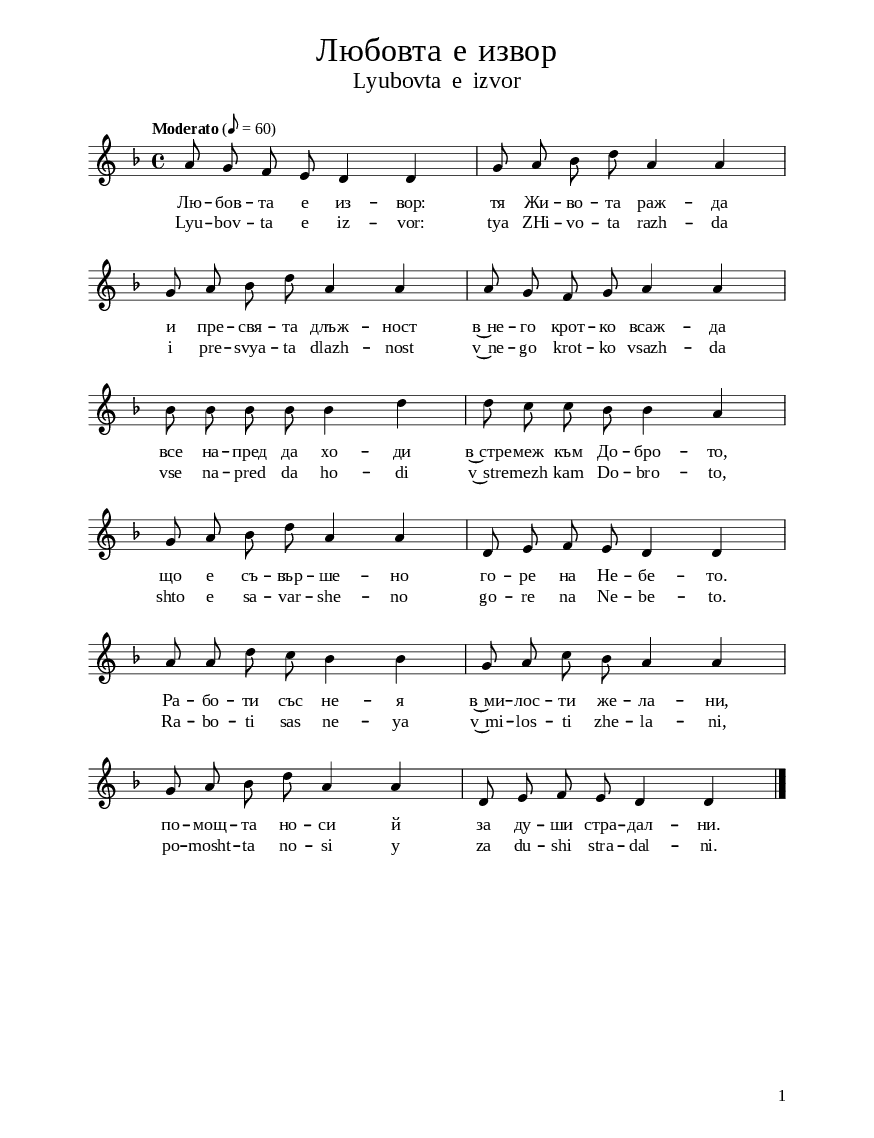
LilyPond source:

\version "2.18.2"

\paper {
  #(set-paper-size "a5")
}

\bookpart {
\paper {
  print-all-headers = ##t
  print-page-number = ##t
  print-first-page-number = ##t

  % put page numbers on the bottom
  oddHeaderMarkup = \markup ""
  evenHeaderMarkup = \markup ""
  oddFooterMarkup = \markup
    \fill-line {
      ""
      \on-the-fly #print-page-number-check-first \fromproperty #'page:page-number-string
    }
  evenFooterMarkup = \markup
    \fill-line {
      \on-the-fly #print-page-number-check-first \fromproperty #'page:page-number-string
      ""
    }

  left-margin = 1.5\cm
  right-margin = 1.5\cm
  top-margin = 1.6\cm
  bottom-margin = 1.2\cm
  ragged-bottom = ##t % do not spread the staves to fill the whole vertical space

  % change lyrics and titles font (affects notes also)
  fonts =
    #(make-pango-font-tree
     "Times New Roman"
     "DejaVu Sans"
     "DejaVu Sans Mono"
     (/ (* staff-height pt) 3.6))

  % change distance between staves
  system-system-spacing =
    #'((basic-distance . 12)
       (minimum-distance . 6)
       (padding . 1)
       (stretchability . 12))
}

\header {
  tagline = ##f
}

\score{
  \layout { 
    indent = 0.0\cm % remove first line indentation
    ragged-last = ##f % do not spread last line to fill the whole space
    \context {
      \Score
      \omit BarNumber %remove bar numbers
    } % context

    \context { % change staff size
      \Staff
      fontSize = #+0 % affects notes size only
      \override StaffSymbol #'staff-space = #(magstep -3)
      \override StaffSymbol #'thickness = #0.5
      \override BarLine #'hair-thickness = #1
      %\override StaffSymbol #'ledger-line-thickness = #'(0 . 0)
    }

    \context { % adjust space between staff and lyrics and between the two lyric lines
      \Lyrics
      \override VerticalAxisGroup.nonstaff-relatedstaff-spacing = #'((basic-distance . 4.5))
      \override VerticalAxisGroup.nonstaff-nonstaff-spacing = #'((minimum-distance . 2))
    }
  } % layout

 \new Voice \absolute  {
    \clef treble
    \key d \minor
     \tempo \markup { % make tempo note smaller
      \concat { "Moderato " \normal-text { "(" }
          \teeny \general-align #Y #DOWN \note #"8" #0.8
          \normal-text { " = 60)" }
      }
    }
    \autoBeamOff
      a'8 g'8 f'8 e'8 d'4 d'4|g'8 a'8 bes'8 d''8 a'4 a'4 | \break
      g'8 a'8 bes'8 d''8 a'4 a'4 | a'8 g'8 f'8 g'8 a'4 a'4| \break
      bes'8 bes'8 bes'8 bes'8 bes'4 d''4 | d''8 c''8 c''8 bes'8 bes'4 a'4 | \break
      g'8 a'8 bes'8 d''8 a'4 a'4 | d'8 e'8 f'8 e'8 d'4 d'4 | \break
      a'8 a'8 d''8 c''8 bes'4 bes'4 | g'8 a'8 c''8 bes'8 a'4 a'4| \break
      g'8 a'8 bes'8 d''8 a'4 a'4 | d'8 e'8 f'8 e'8 d'4 d'4 | \bar "|." \break
  }

  
  \addlyrics {
    Лю -- бов -- та е из -- вор: тя Жи -- во -- та раж -- да
    и пре -- свя -- та длъж -- ност в~не -- го крот -- ко всаж -- да 
    все на -- пред да хо -- ди в~стре -- меж към До -- бро -- то,
    що е съ -- вър -- ше -- но го -- ре на Не -- бе -- то.
    Ра -- бо -- ти със не -- я в~ми -- лос -- ти же -- ла -- ни,
    по -- мощ -- та но -- си й за ду -- ши стра -- дал -- ни. 
  }

  \addlyrics {
    Lyu -- bov -- ta e iz -- vor: tya ZHi -- vo -- ta razh -- da
    i pre -- svya -- ta dlazh -- nost v~ne -- go krot -- ko vsazh -- da 
    vse na -- pred da ho -- di v~stre -- mezh kam Do -- bro -- to,
    shto e sa -- var -- she -- no go -- re na Ne -- be -- to.
    Ra -- bo -- ti sas ne -- ya v~mi -- los -- ti zhe -- la -- ni,
    po -- mosht -- ta no -- si y za du -- shi stra -- dal -- ni. 
  }
  
  \header {
    title = \markup \column \normal-text \fontsize #2.5 {
              \center-align
              \line { Любовта е извор }
              \vspace #-0.6
              \center-align
              \line \fontsize #-3 { Lyubovta e izvor }
              \vspace #-0.8
              \center-align
              \line \fontsize #-3 { " " }
            }
  }
  
  \midi{}

} % score

\pageBreak

\markup \fontsize #+2.5 {
    \hspace #1
    \override #'(baseline-skip . 2.4) % affects space between column lines
    \column {
      \line { 1. Любовта е извор, }
      \line {   "   " тя живота ражда }  
      \line {   "   " и пресвята длъжност }
      \line {   "   " в него кротко всажда. } 
      \line {   "   "Все напред да ходи}
      \line {   "   "в стремеж към доброто,}
       \line {   "   "що е съвършено}
      \line {   "   "горе на Небето.}
      \line { " " }
       \line { "   " \italic {Припев: } }
      \line {  "   " Работи със нея }
      \line { "   " в милости желани, }
      \line { "   " помощта носи й }
      \line {  "   " за души страдални.}
      \line { " " }
      \line { 2. И туй непрестанно  }
      \line {   "   " върши тя самата }  
      \line {   "   " като нежна майка }
      \line {   "   " всекиму в душата  } 
      \line {   "   " постоянно сади}
       \line {   "   " семенцата драги,}
       \line {   "   " от които никнат}
      \line {   "   " добрините благи}
    \line { " " }
       \line { "   " \italic {Припев ...} }
       \line { " " }
      \line { 3. Таз велика тайна }
      \line {   "   " кой добре разбира, }  
      \line {   "   " свойта душа мила }
      \line {   "   " сутрина разкрива. } 
     \line {   "   " както кринът бели}
      \line {   "   "на роса небесна}
      \line {   "   "и на слънчевата}
      \line {   "   "светлина чудесна.}
       \line { " " }
       \line { "   " \italic {Припев ...} }
      \line { " " }
      \line { 4. Слънцето, което }
      \line {   "   " оживотворява, }  
      \line {   "   " овреме човека}
      \line {   "   " топло озарява, } 
      \line {   "   "буди и възраства}
      \line {   "   "в него семенцата}
      \line {   "   "и му пълни тайно}
      \line {   "   "с добрини душата}
      \line { " " }
       \line { "   " \italic {Припев ...} }
       \line { " " }
      \line { 5. Плодове тъй сладки, }
      \line {   "   " в Любовта узрели, }  
      \line {   "   "най-блажен ще бъде}
       \line {   "   "тоз, който ви вкуси.}
      \line {   "   "В жилища небесни}
       \line {   "   "вечно ще живее,}
      \line {   "   "пред престола Божи}
      \line {   "   "песни ще да пее.}
    }

    \hspace #5
    \override #'(baseline-skip . 2.4)
    \column {
       \line { 1. Lyubovta e izvor, }
      \line {   "   " tya zhivota razhda }  
      \line {   "   " i presvyata dlazhnost }
      \line {   "   " v nego krotko vsazhda. } 
      \line {   "   "Vse napred da hodi}
      \line {   "   "v stremezh kam dobroto,}
       \line {   "   "shto e savarsheno}
      \line {   "   "gore na Nebeto.}
      \line { " " }
       \line { "   " \italic {Pripev: } }
      \line {  "   " Raboti sas neya }
      \line { "   " v milosti zhelani, }
      \line { "   " pomoshtta nosi y }
      \line {  "   " za dushi stradalni.}
      \line { " " }
      \line { 2. I tuy neprestanno  }
      \line {   "   " varshi tya samata }  
      \line {   "   " kato nezhna mayka }
      \line {   "   " vsekimu v dushata  } 
      \line {   "   " postoyanno sadi}
       \line {   "   " sementsata dragi,}
       \line {   "   " ot koito niknat}
      \line {   "   " dobrinite blagi}
    \line { " " }
       \line { "   " \italic {Pripev ...} }
       \line { " " }
      \line { 3. Taz velika tayna }
      \line {   "   " koy dobre razbira, }  
      \line {   "   " svoyta dusha mila }
      \line {   "   " sutrina razkriva. } 
     \line {   "   " kakto krinat beli}
      \line {   "   "na rosa nebesna}
      \line {   "   "i na slanchevata}
      \line {   "   "svetlina chudesna.}
       \line { " " }
       \line { "   " \italic {Pripev ...} }
      \line { " " }
      \line { 4. Slantseto, koeto }
      \line {   "   " ozhivotvoryava, }  
      \line {   "   " ovreme choveka}
      \line {   "   " toplo ozaryava, } 
      \line {   "   "budi i vazrastva}
      \line {   "   "v nego sementsata}
      \line {   "   "i mu palni tayno}
      \line {   "   "s dobrini dushata}
      \line { " " }
       \line { "   " \italic {Pripev ...} }
       \line { " " }
      \line { 5. Plodove tay sladki, }
      \line {   "   " v Lyubovta uzreli, }  
      \line {   "   "nay-blazhen shte bade}
       \line {   "   "toz, koyto vi vkusi.}
      \line {   "   "V zhilishta nebesni}
       \line {   "   "vechno shte zhivee,}
      \line {   "   "pred prestola Bozhi}
      \line {   "   "pesni shte da pee.}
    } %column
} % markup

\pageBreak

% include foreign translation(s) of the song
\version "2.18.2"

\markup \fill-line { \fontsize #6 "Die Liebe ist eine Quelle" }
\markup \fontsize #+2.0 {
    \hspace #14
    \vspace #0.5
    \override #'(baseline-skip . 1.8)
    
         \column {
    
       \line { " " }
  
 \line {   1. Die Liebe ist eine Quelle, }

  \line {   "   "sie gebiert das Leben}

  \line {   "   "und sät sanft in ihm eine allheilige Pflicht:}

  \line {   "   "auf dass wir immer vorwärts schreiten, }

  \line {   "   "im Streben nach dem Guten,}

  \line {   "   "das oben im Himmel }

  \line {   "   "vollkommen ist. }


\line { " " }
       \line { "   " \italic { Refrain:}  }
       

  \line {   "   "Arbeite mit ihr, }

  \line {   "   "in der gewünschten Barmherzigkeit,}

  \line {   "   "und bringe ihre Hilfe}
 
  \line {   "   "für die leidenden Seelen.}

\line { " " }

  \line {   2. Dies vollbringt sie selbst unaufhörlich}

  \line {   "   "wie eine zärtliche Mutter}

  \line {   "   "in jedermanns Seele --}

  \line {   "   "sie sät immerdar}

  \line {   "   "die lieben Samenkörner,}

  \line {   "   "aus denen die gütigen Wohltaten sprießen.}

\line { " " }
       \line { "   " \italic { Refrain ...}  }
       
       
\line { " " }
      

  \line {   3. Dieses große Geheimnis}

  \line {   "   "wer es gut versteht,}

  \line {   "   "öffnet morgens}

  \line {   "   "seine liebe Seele,}

  \line {   "   "wie die weiße Lilie}

  \line {   "   "vom himmlischen Tau}

  \line {   "   "und von dem wunderbaren Sonnenlicht.}

\line { " " }
       \line { "   " \italic { Refrain ...}  }
       
\line { " " }
      

  \line {   4. Die Sonne, die rechtzeitig den Menschen belebt,}

  \line {   "   "scheint warm, erweckt und lässt}

  \line {   "   "in ihm die Samenkörner gedeihen}

  \line {   "   "und füllt geheimnisvoll seine}

  \line {   "   "Seele mit Tugenden.}

\line { " " }
       \line { "   " \italic { Refrain ...}  }
       
\line { " " }
       


  \line {   5. Diese so süßen Früchte,}

  \line {   "   "in der Liebe gereift,}

  \line {   "   "am seligsten wird der sein,}

  \line {   "   "der sie kostet.}

  \line {   "   "In himmlischen Wohnstätten}

  \line {   "   "wird er ewig leben,}

  \line {   "   "vor dem Thron Gottes}

  \line {   "   "wird er Lieder singen. }

\line { " " }
       \line { "   " \italic { Refrain ...}  }

      
                
    }
}
       

  


} % bookpart
